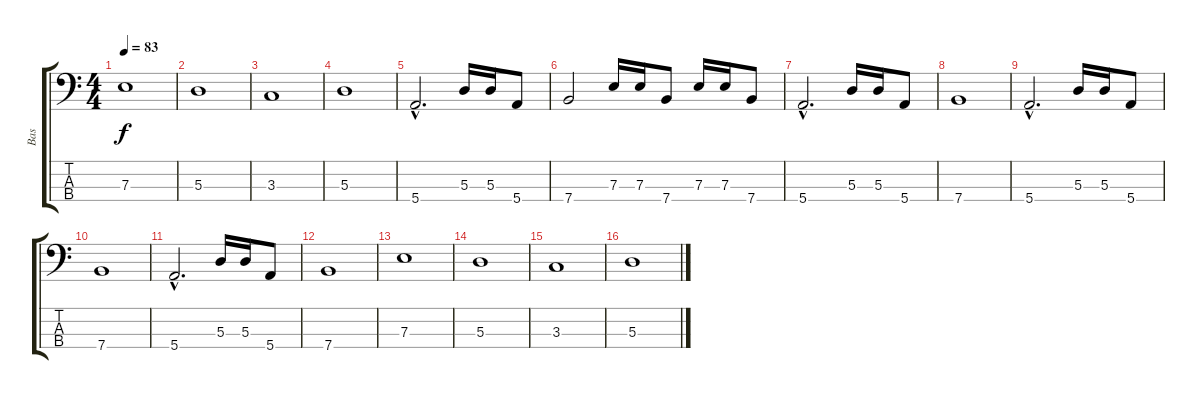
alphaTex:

\track ("Bas" "Bas") {instrument electricbassfinger}
\staff {score tabs}
\tuning (G2 D2 A1 E1) {hide}
\ts (4 4)
\tempo 83
\clef f4
\ks c
7.3.1{dy f} |
5.3.1 |
3.3.1 |
5.3.1 |
5.4{hac}.2{d} 5.3.16 5.3.16 5.4.8 |
7.4.2 7.3.16 7.3.16 7.4.8 7.3.16 7.3.16 7.4.8 |
5.4{hac}.2{d} 5.3.16 5.3.16 5.4.8 |
7.4.1 |
5.4{hac}.2{d} 5.3.16 5.3.16 5.4.8 |
7.4.1 |
5.4{hac}.2{d} 5.3.16 5.3.16 5.4.8 |
7.4.1 |
7.3.1 |
5.3.1 |
3.3.1 |
5.3.1
